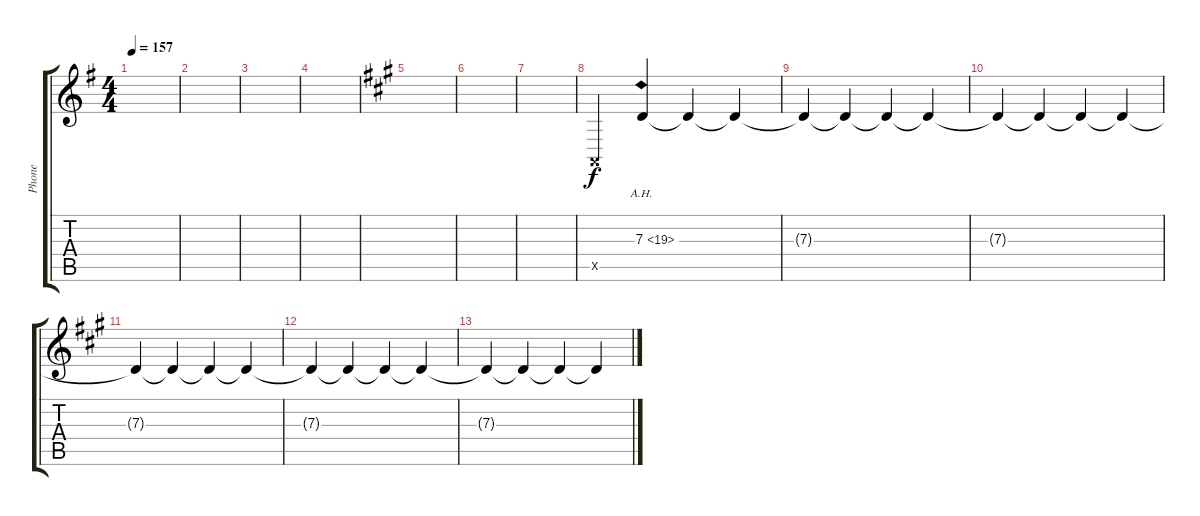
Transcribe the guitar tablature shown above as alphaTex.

\track ("Phone" "Phone") {instrument tangoaccordion}
\staff {score tabs}
\tuning (E4 B3 G3 D3 A2 E2) {hide}
\ts (4 4)
\tempo 157
\clef g2
\ks g
|
|
|
|
\ks a
|
|
|
0.5{x}.4 7.3{ah 12}.4 7.3{t}.4 7.3{t}.4 |
7.3{t}.4 7.3{t}.4 7.3{t}.4 7.3{t}.4 |
7.3{t}.4 7.3{t}.4 7.3{t}.4 7.3{t}.4 |
7.3{t}.4 7.3{t}.4{volume 9} 7.3{t}.4 7.3{t}.4{volume 8} |
7.3{t}.4{volume 7} 7.3{t}.4 7.3{t}.4{volume 6} 7.3{t}.4 |
7.3{t}.4{volume 3} 7.3{t}.4 7.3{t}.4{volume 1} 7.3{t}.4{volume 0}
